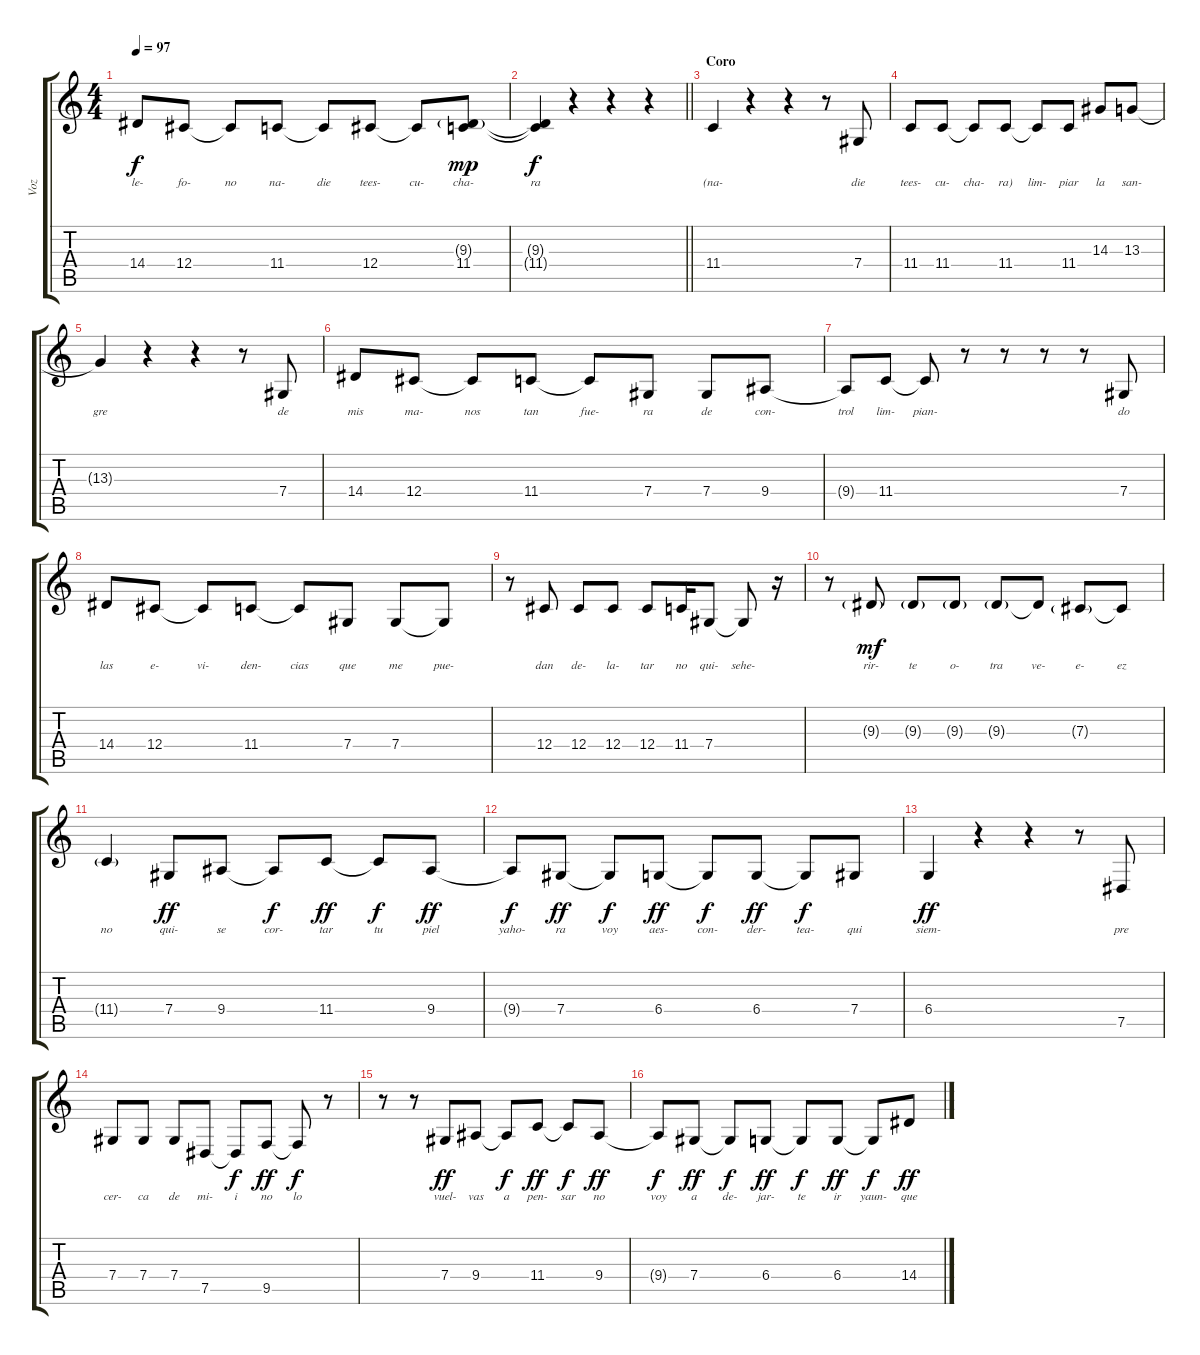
\track ("Voz" "Voz") {instrument sopranosax}
\staff {score tabs}
\tuning (Eb4 Bb3 Gb3 Db3 Ab2 Eb2) {hide}
\ts (4 4)
\tempo 97
\clef g2
\ks c
14.4{t}.8{lyrics (0 "le-") lyrics (1 "") lyrics (2 "") lyrics (3 "") lyrics (4 "") dy f} 12.4.8{lyrics (0 "fo-") lyrics (1 "") lyrics (2 "") lyrics (3 "") lyrics (4 "")} 12.4{t}.8{lyrics (0 "no") lyrics (1 "") lyrics (2 "") lyrics (3 "") lyrics (4 "")} 11.4.8{lyrics (0 "na-") lyrics (1 "") lyrics (2 "") lyrics (3 "") lyrics (4 "")} 11.4{t}.8{lyrics (0 "die") lyrics (1 "") lyrics (2 "") lyrics (3 "") lyrics (4 "")} 12.4.8{lyrics (0 "tees-") lyrics (1 "") lyrics (2 "") lyrics (3 "") lyrics (4 "")} 12.4{t}.8{lyrics (0 "cu-") lyrics (1 "") lyrics (2 "") lyrics (3 "") lyrics (4 "")} (9.3{g} 11.4).8{lyrics (0 "cha-") lyrics (1 "") lyrics (2 "") lyrics (3 "") lyrics (4 "") dy mp} |
\barLineRight lightlight
(9.3{t} 11.4{t}).4{lyrics (0 "ra") lyrics (1 "") lyrics (2 "") lyrics (3 "") lyrics (4 "") dy f} r.4 r.4 r.4 |
\section ("" "Coro")
11.4.4{lyrics (0 "(na-") lyrics (1 "") lyrics (2 "") lyrics (3 "") lyrics (4 "")} r.4 r.4 r.8 7.4.8{lyrics (0 "die") lyrics (1 "") lyrics (2 "") lyrics (3 "") lyrics (4 "")} |
11.4.8{lyrics (0 "tees-") lyrics (1 "") lyrics (2 "") lyrics (3 "") lyrics (4 "")} 11.4.8{lyrics (0 "cu-") lyrics (1 "") lyrics (2 "") lyrics (3 "") lyrics (4 "")} 11.4{t}.8{lyrics (0 "cha-") lyrics (1 "") lyrics (2 "") lyrics (3 "") lyrics (4 "")} 11.4.8{lyrics (0 "ra)") lyrics (1 "") lyrics (2 "") lyrics (3 "") lyrics (4 "")} 11.4{t}.8{lyrics (0 "lim-") lyrics (1 "") lyrics (2 "") lyrics (3 "") lyrics (4 "")} 11.4.8{lyrics (0 "piar") lyrics (1 "") lyrics (2 "") lyrics (3 "") lyrics (4 "")} 14.3.8{lyrics (0 "la") lyrics (1 "") lyrics (2 "") lyrics (3 "") lyrics (4 "")} 13.3.8{lyrics (0 "san-") lyrics (1 "") lyrics (2 "") lyrics (3 "") lyrics (4 "")} |
13.3{t}.4{lyrics (0 "gre") lyrics (1 "") lyrics (2 "") lyrics (3 "") lyrics (4 "")} r.4 r.4 r.8 7.4.8{lyrics (0 "de") lyrics (1 "") lyrics (2 "") lyrics (3 "") lyrics (4 "")} |
14.4.8{lyrics (0 "mis") lyrics (1 "") lyrics (2 "") lyrics (3 "") lyrics (4 "")} 12.4.8{lyrics (0 "ma-") lyrics (1 "") lyrics (2 "") lyrics (3 "") lyrics (4 "")} 12.4{t}.8{lyrics (0 "nos") lyrics (1 "") lyrics (2 "") lyrics (3 "") lyrics (4 "")} 11.4.8{lyrics (0 "tan") lyrics (1 "") lyrics (2 "") lyrics (3 "") lyrics (4 "")} 11.4{t}.8{lyrics (0 "fue-") lyrics (1 "") lyrics (2 "") lyrics (3 "") lyrics (4 "")} 7.4.8{lyrics (0 "ra") lyrics (1 "") lyrics (2 "") lyrics (3 "") lyrics (4 "")} 7.4.8{lyrics (0 "de") lyrics (1 "") lyrics (2 "") lyrics (3 "") lyrics (4 "")} 9.4.8{lyrics (0 "con-") lyrics (1 "") lyrics (2 "") lyrics (3 "") lyrics (4 "")} |
9.4{t}.8{lyrics (0 "trol") lyrics (1 "") lyrics (2 "") lyrics (3 "") lyrics (4 "")} 11.4.8{lyrics (0 "lim-") lyrics (1 "") lyrics (2 "") lyrics (3 "") lyrics (4 "")} 11.4{t}.8{lyrics (0 "pian-") lyrics (1 "") lyrics (2 "") lyrics (3 "") lyrics (4 "")} r.8 r.8 r.8 r.8 7.4.8{lyrics (0 "do") lyrics (1 "") lyrics (2 "") lyrics (3 "") lyrics (4 "")} |
14.4.8{lyrics (0 "las") lyrics (1 "") lyrics (2 "") lyrics (3 "") lyrics (4 "")} 12.4.8{lyrics (0 "e-") lyrics (1 "") lyrics (2 "") lyrics (3 "") lyrics (4 "")} 12.4{t}.8{lyrics (0 "vi-") lyrics (1 "") lyrics (2 "") lyrics (3 "") lyrics (4 "")} 11.4.8{lyrics (0 "den-") lyrics (1 "") lyrics (2 "") lyrics (3 "") lyrics (4 "")} 11.4{t}.8{lyrics (0 "cias") lyrics (1 "") lyrics (2 "") lyrics (3 "") lyrics (4 "")} 7.4.8{lyrics (0 "que") lyrics (1 "") lyrics (2 "") lyrics (3 "") lyrics (4 "")} 7.4.8{lyrics (0 "me") lyrics (1 "") lyrics (2 "") lyrics (3 "") lyrics (4 "")} 7.4{t}.8{lyrics (0 "pue-") lyrics (1 "") lyrics (2 "") lyrics (3 "") lyrics (4 "")} |
r.8 12.4.8{lyrics (0 "dan") lyrics (1 "") lyrics (2 "") lyrics (3 "") lyrics (4 "")} 12.4.8{lyrics (0 "de-") lyrics (1 "") lyrics (2 "") lyrics (3 "") lyrics (4 "")} 12.4.8{lyrics (0 "la-") lyrics (1 "") lyrics (2 "") lyrics (3 "") lyrics (4 "")} 12.4.8{lyrics (0 "tar") lyrics (1 "") lyrics (2 "") lyrics (3 "") lyrics (4 "")} 11.4.16{lyrics (0 "no") lyrics (1 "") lyrics (2 "") lyrics (3 "") lyrics (4 "")} 7.4.8{lyrics (0 "qui-") lyrics (1 "") lyrics (2 "") lyrics (3 "") lyrics (4 "")} 7.4{t}.8{lyrics (0 "sehe-") lyrics (1 "") lyrics (2 "") lyrics (3 "") lyrics (4 "")} r.16 |
r.8 9.3{g}.8{lyrics (0 "rir-") lyrics (1 "") lyrics (2 "") lyrics (3 "") lyrics (4 "") dy mf} 9.3{g}.8{lyrics (0 "te") lyrics (1 "") lyrics (2 "") lyrics (3 "") lyrics (4 "")} 9.3{g}.8{lyrics (0 "o-") lyrics (1 "") lyrics (2 "") lyrics (3 "") lyrics (4 "")} 9.3{g}.8{lyrics (0 "tra") lyrics (1 "") lyrics (2 "") lyrics (3 "") lyrics (4 "")} 9.3{t}.8{lyrics (0 "ve-") lyrics (1 "") lyrics (2 "") lyrics (3 "") lyrics (4 "")} 7.3{g}.8{lyrics (0 "e-") lyrics (1 "") lyrics (2 "") lyrics (3 "") lyrics (4 "")} 7.3{t}.8{lyrics (0 "ez") lyrics (1 "") lyrics (2 "") lyrics (3 "") lyrics (4 "")} |
11.4{g}.4{lyrics (0 "no") lyrics (1 "") lyrics (2 "") lyrics (3 "") lyrics (4 "")} 7.4.8{lyrics (0 "qui-") lyrics (1 "") lyrics (2 "") lyrics (3 "") lyrics (4 "") dy ff} 9.4.8{lyrics (0 "se") lyrics (1 "") lyrics (2 "") lyrics (3 "") lyrics (4 "")} 9.4{t}.8{lyrics (0 "cor-") lyrics (1 "") lyrics (2 "") lyrics (3 "") lyrics (4 "") dy f} 11.4.8{lyrics (0 "tar") lyrics (1 "") lyrics (2 "") lyrics (3 "") lyrics (4 "") dy ff} 11.4{t}.8{lyrics (0 "tu") lyrics (1 "") lyrics (2 "") lyrics (3 "") lyrics (4 "") dy f} 9.4.8{lyrics (0 "piel") lyrics (1 "") lyrics (2 "") lyrics (3 "") lyrics (4 "") dy ff} |
9.4{t}.8{lyrics (0 "yaho-") lyrics (1 "") lyrics (2 "") lyrics (3 "") lyrics (4 "") dy f} 7.4.8{lyrics (0 "ra") lyrics (1 "") lyrics (2 "") lyrics (3 "") lyrics (4 "") dy ff} 7.4{t}.8{lyrics (0 "voy") lyrics (1 "") lyrics (2 "") lyrics (3 "") lyrics (4 "") dy f} 6.4.8{lyrics (0 "aes-") lyrics (1 "") lyrics (2 "") lyrics (3 "") lyrics (4 "") dy ff} 6.4{t}.8{lyrics (0 "con-") lyrics (1 "") lyrics (2 "") lyrics (3 "") lyrics (4 "") dy f} 6.4.8{lyrics (0 "der-") lyrics (1 "") lyrics (2 "") lyrics (3 "") lyrics (4 "") dy ff} 6.4{t}.8{lyrics (0 "tea-") lyrics (1 "") lyrics (2 "") lyrics (3 "") lyrics (4 "") dy f} 7.4.8{lyrics (0 "qui") lyrics (1 "") lyrics (2 "") lyrics (3 "") lyrics (4 "")} |
6.4.4{lyrics (0 "siem-") lyrics (1 "") lyrics (2 "") lyrics (3 "") lyrics (4 "") dy ff} r.4 r.4 r.8 7.5.8{lyrics (0 "pre") lyrics (1 "") lyrics (2 "") lyrics (3 "") lyrics (4 "")} |
7.4.8{lyrics (0 "cer-") lyrics (1 "") lyrics (2 "") lyrics (3 "") lyrics (4 "")} 7.4.8{lyrics (0 "ca") lyrics (1 "") lyrics (2 "") lyrics (3 "") lyrics (4 "")} 7.4.8{lyrics (0 "de") lyrics (1 "") lyrics (2 "") lyrics (3 "") lyrics (4 "")} 7.5.8{lyrics (0 "mi-") lyrics (1 "") lyrics (2 "") lyrics (3 "") lyrics (4 "")} 7.5{t}.8{lyrics (0 "i") lyrics (1 "") lyrics (2 "") lyrics (3 "") lyrics (4 "") dy f} 9.5.8{lyrics (0 "no") lyrics (1 "") lyrics (2 "") lyrics (3 "") lyrics (4 "") dy ff} 9.5{t}.8{lyrics (0 "lo") lyrics (1 "") lyrics (2 "") lyrics (3 "") lyrics (4 "") dy f} r.8 |
r.8 r.8 7.4.8{lyrics (0 "vuel-") lyrics (1 "") lyrics (2 "") lyrics (3 "") lyrics (4 "") dy ff} 9.4.8{lyrics (0 "vas") lyrics (1 "") lyrics (2 "") lyrics (3 "") lyrics (4 "")} 9.4{t}.8{lyrics (0 "a") lyrics (1 "") lyrics (2 "") lyrics (3 "") lyrics (4 "") dy f} 11.4.8{lyrics (0 "pen-") lyrics (1 "") lyrics (2 "") lyrics (3 "") lyrics (4 "") dy ff} 11.4{t}.8{lyrics (0 "sar") lyrics (1 "") lyrics (2 "") lyrics (3 "") lyrics (4 "") dy f} 9.4.8{lyrics (0 "no") lyrics (1 "") lyrics (2 "") lyrics (3 "") lyrics (4 "") dy ff} |
9.4{t}.8{lyrics (0 "voy") lyrics (1 "") lyrics (2 "") lyrics (3 "") lyrics (4 "") dy f} 7.4.8{lyrics (0 "a") lyrics (1 "") lyrics (2 "") lyrics (3 "") lyrics (4 "") dy ff} 7.4{t}.8{lyrics (0 "de-") lyrics (1 "") lyrics (2 "") lyrics (3 "") lyrics (4 "") dy f} 6.4.8{lyrics (0 "jar-") lyrics (1 "") lyrics (2 "") lyrics (3 "") lyrics (4 "") dy ff} 6.4{t}.8{lyrics (0 "te") lyrics (1 "") lyrics (2 "") lyrics (3 "") lyrics (4 "") dy f} 6.4.8{lyrics (0 "ir") lyrics (1 "") lyrics (2 "") lyrics (3 "") lyrics (4 "") dy ff} 6.4{t}.8{lyrics (0 "yaun-") lyrics (1 "") lyrics (2 "") lyrics (3 "") lyrics (4 "") dy f} 14.4.8{lyrics (0 "que") lyrics (1 "") lyrics (2 "") lyrics (3 "") lyrics (4 "") dy ff}
